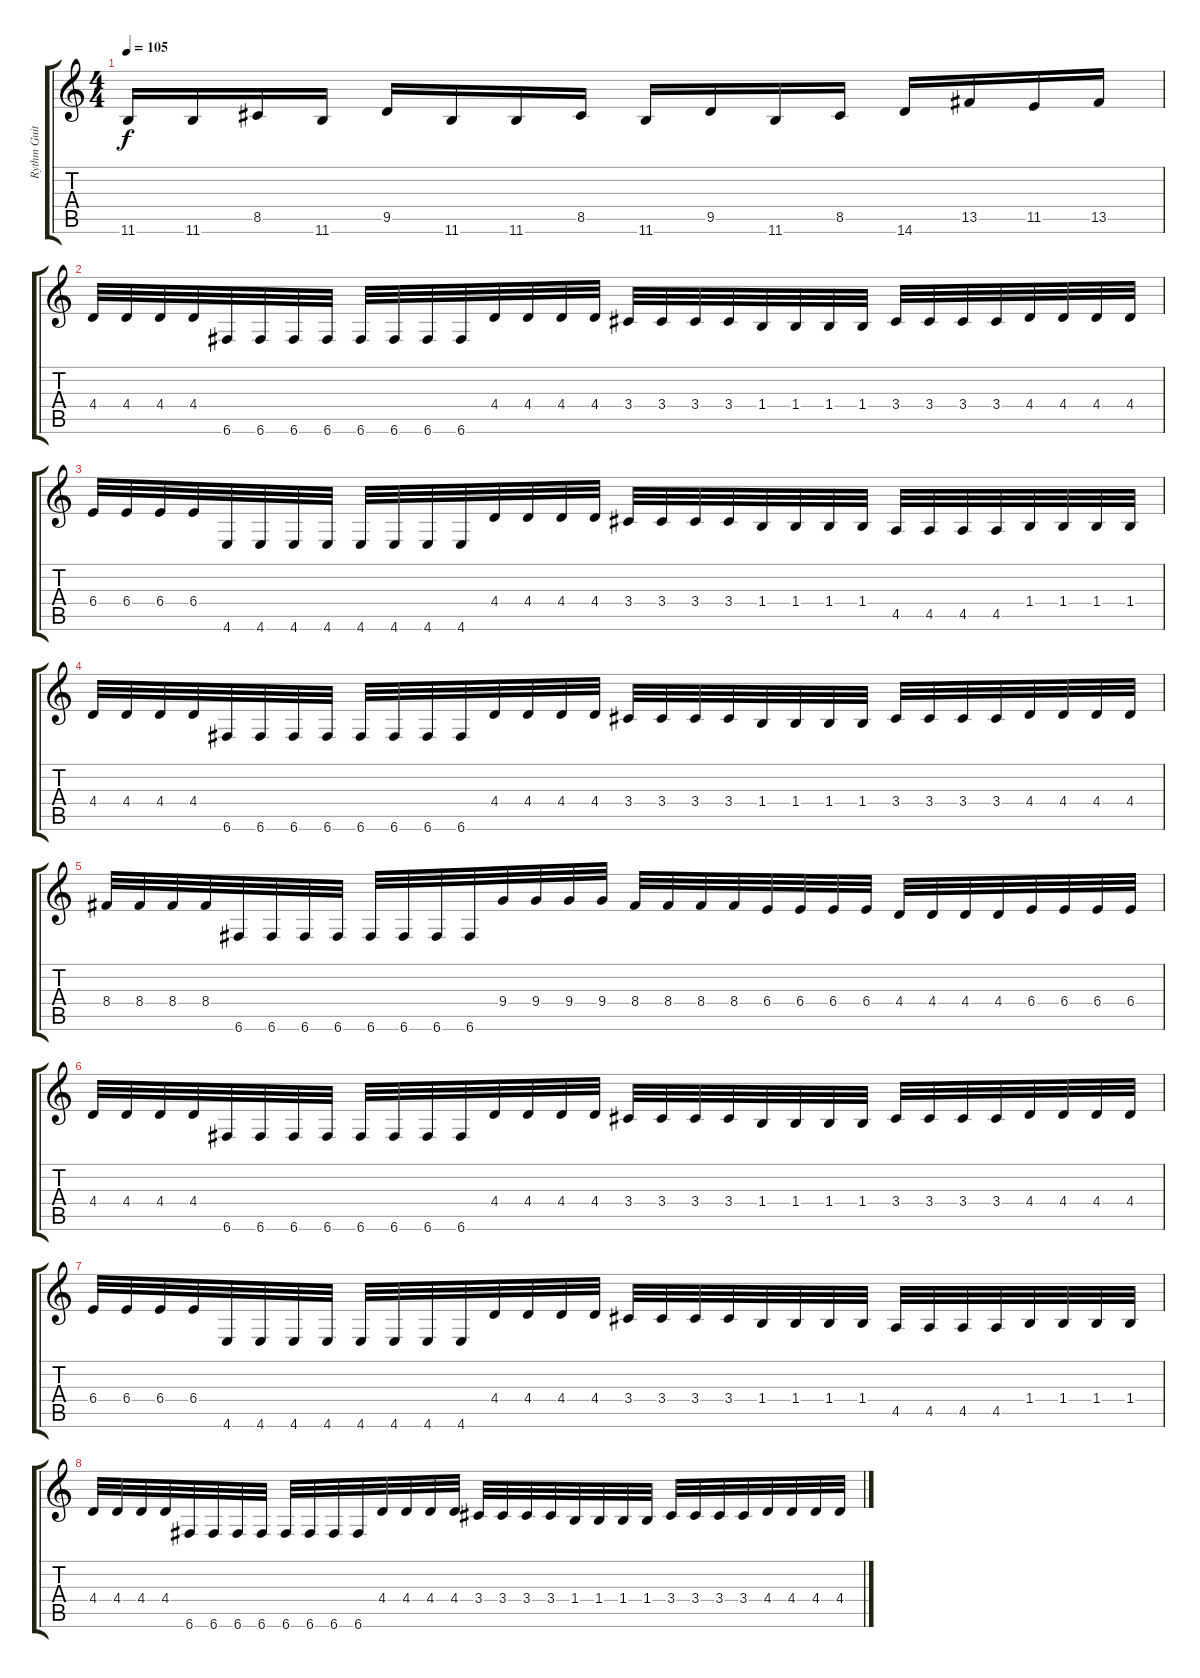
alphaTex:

\track ("Rythm Guitar" "Rythm Guit") {instrument distortionguitar}
\staff {score tabs}
\tuning (C4 G3 Eb3 Bb2 F2 C2) {hide}
\ts (4 4)
\tempo 105
\clef g2
\ks c
11.6.16{dy f} 11.6.16 8.5.16 11.6.16 9.5.16 11.6.16 11.6.16 8.5.16 11.6.16 9.5.16 11.6.16 8.5.16 14.6.16 13.5.16 11.5.16 13.5.16 |
4.4.32 4.4.32 4.4.32 4.4.32 6.6.32 6.6.32 6.6.32 6.6.32 6.6.32 6.6.32 6.6.32 6.6.32 4.4.32 4.4.32 4.4.32 4.4.32 3.4.32 3.4.32 3.4.32 3.4.32 1.4.32 1.4.32 1.4.32 1.4.32 3.4.32 3.4.32 3.4.32 3.4.32 4.4.32 4.4.32 4.4.32 4.4.32 |
6.4.32 6.4.32 6.4.32 6.4.32 4.6.32 4.6.32 4.6.32 4.6.32 4.6.32 4.6.32 4.6.32 4.6.32 4.4.32 4.4.32 4.4.32 4.4.32 3.4.32 3.4.32 3.4.32 3.4.32 1.4.32 1.4.32 1.4.32 1.4.32 4.5.32 4.5.32 4.5.32 4.5.32 1.4.32 1.4.32 1.4.32 1.4.32 |
4.4.32 4.4.32 4.4.32 4.4.32 6.6.32 6.6.32 6.6.32 6.6.32 6.6.32 6.6.32 6.6.32 6.6.32 4.4.32 4.4.32 4.4.32 4.4.32 3.4.32 3.4.32 3.4.32 3.4.32 1.4.32 1.4.32 1.4.32 1.4.32 3.4.32 3.4.32 3.4.32 3.4.32 4.4.32 4.4.32 4.4.32 4.4.32 |
8.4.32 8.4.32 8.4.32 8.4.32 6.6.32 6.6.32 6.6.32 6.6.32 6.6.32 6.6.32 6.6.32 6.6.32 9.4.32 9.4.32 9.4.32 9.4.32 8.4.32 8.4.32 8.4.32 8.4.32 6.4.32 6.4.32 6.4.32 6.4.32 4.4.32 4.4.32 4.4.32 4.4.32 6.4.32 6.4.32 6.4.32 6.4.32 |
4.4.32 4.4.32 4.4.32 4.4.32 6.6.32 6.6.32 6.6.32 6.6.32 6.6.32 6.6.32 6.6.32 6.6.32 4.4.32 4.4.32 4.4.32 4.4.32 3.4.32 3.4.32 3.4.32 3.4.32 1.4.32 1.4.32 1.4.32 1.4.32 3.4.32 3.4.32 3.4.32 3.4.32 4.4.32 4.4.32 4.4.32 4.4.32 |
6.4.32 6.4.32 6.4.32 6.4.32 4.6.32 4.6.32 4.6.32 4.6.32 4.6.32 4.6.32 4.6.32 4.6.32 4.4.32 4.4.32 4.4.32 4.4.32 3.4.32 3.4.32 3.4.32 3.4.32 1.4.32 1.4.32 1.4.32 1.4.32 4.5.32 4.5.32 4.5.32 4.5.32 1.4.32 1.4.32 1.4.32 1.4.32 |
4.4.32 4.4.32 4.4.32 4.4.32 6.6.32 6.6.32 6.6.32 6.6.32 6.6.32 6.6.32 6.6.32 6.6.32 4.4.32 4.4.32 4.4.32 4.4.32 3.4.32 3.4.32 3.4.32 3.4.32 1.4.32 1.4.32 1.4.32 1.4.32 3.4.32 3.4.32 3.4.32 3.4.32 4.4.32 4.4.32 4.4.32 4.4.32
